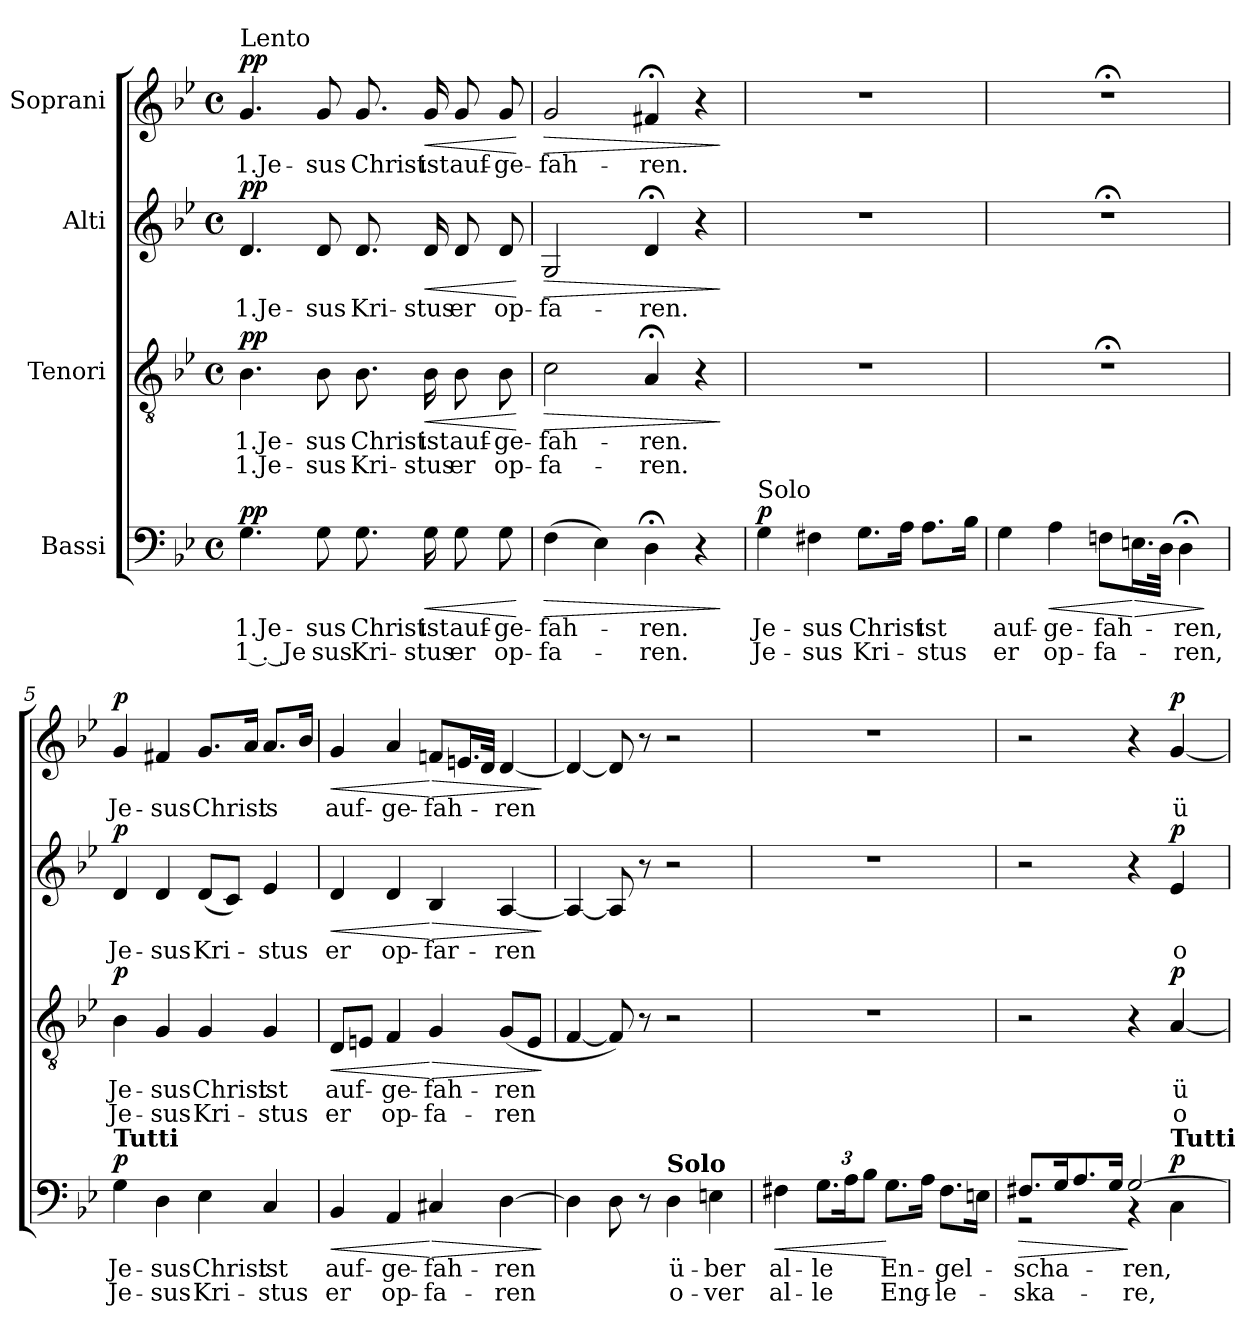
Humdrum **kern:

**kern	**text	**text	**dynam	**kern	**text	**text	**dynam	**kern	**text	**dynam	**kern	**text	**dynam
*part4	*part4	*part4	*part4	*part3	*part3	*part3	*part3	*part2	*part2	*part2	*part1	*part1	*part1
*staff4	*staff4	*staff4	*staff4	*staff3	*staff3	*staff3	*staff3	*staff2	*staff2	*staff2	*staff1	*staff1	*staff1
*I"Bassi	*	*	*	*I"Tenori	*	*	*	*I"Alti	*	*	*I"Soprani	*	*
*clefF4	*	*	*	*clefGv2	*	*	*	*clefG2	*	*	*clefG2	*	*
*k[b-e-]	*	*	*	*k[b-e-]	*	*	*	*k[b-e-]	*	*	*k[b-e-]	*	*
*M4/4	*	*	*	*M4/4	*	*	*	*M4/4	*	*	*M4/4	*	*
*met(c)	*	*	*	*met(c)	*	*	*	*met(c)	*	*	*met(c)	*	*
*MM44	*	*	*	*MM44	*	*	*	*MM44	*	*	*MM44	*	*
=1	=1	=1	=1	=1	=1	=1	=1	=1	=1	=1	=1	=1	=1
!	!	!	!	!	!	!	!	!	!	!	!LO:TX:a:t=Lento	!	!
!	!LO:LY:b	!LO:LY:b	!LO:DY:a	!	!LO:LY:b	!LO:LY:b	!LO:DY:a	!	!LO:LY:b	!LO:DY:a	!	!LO:LY:b	!LO:DY:a
4.G\	1.Je-	1 . Je	pp	4.B-\	1.Je-	1.Je-	pp	4.d/	1.Je-	pp	4.g/	1.Je-	pp
!	!LO:LY:b	!LO:LY:b	!	!	!LO:LY:b	!LO:LY:b	!	!	!LO:LY:b	!	!	!LO:LY:b	!
8G\	-sus	-sus	.	8B-\	-sus	-sus	.	8d/	-sus	.	8g/	-sus	.
!	!LO:LY:b	!LO:LY:b	!	!	!LO:LY:b	!LO:LY:b	!	!	!LO:LY:b	!	!	!LO:LY:b	!
8.G\	Christ	Kri-	.	8.B-\	Christ	Kri-	.	8.d/	Kri-	.	8.g/	Christ	.
!	!LO:LY:b	!LO:LY:b	!LO:HP:b	!	!LO:LY:b	!LO:LY:b	!LO:HP:b	!	!LO:LY:b	!LO:HP:b	!	!LO:LY:b	!LO:HP:b
16G\	ist	-stus	<	16B-\	ist	-stus	<	16d/	-stus	<	16g/	ist	<
!	!LO:LY:b	!LO:LY:b	!	!	!LO:LY:b	!LO:LY:b	!	!	!LO:LY:b	!	!	!LO:LY:b	!
8G\	auf-	er	.	8B-\	auf-	er	.	8d/	er	.	8g/	auf-	.
!	!LO:LY:b	!LO:LY:b	!	!	!LO:LY:b	!LO:LY:b	!	!	!LO:LY:b	!	!	!LO:LY:b	!
8G\	-ge-	op-	.	8B-\	-ge-	op-	.	8d/	op-	.	8g/	-ge-	.
.	.	.	[	.	.	.	[	.	.	[	.	.	[
=2	=2	=2	=2	=2	=2	=2	=2	=2	=2	=2	=2	=2	=2
!	!LO:LY:b	!LO:LY:b	!LO:HP:b	!	!LO:LY:b	!LO:LY:b	!LO:HP:b	!	!LO:LY:b	!LO:HP:b	!	!LO:LY:b	!LO:HP:b
(>4F\	-fah-	-fa-	>	2c\	-fah-	-fa-	>	2G/	-fa-	>	2g/	-fah-	>
4E-\)	.	.	.	.	.	.	.	.	.	.	.	.	.
!	!LO:LY:b	!LO:LY:b	!	!	!LO:LY:b	!LO:LY:b	!	!	!LO:LY:b	!	!	!LO:LY:b	!
4D;<\	-ren.	-ren.	.	4A;</	-ren.	-ren.	.	4d;</	-ren.	.	4f#X;</	-ren.	.
4r	.	.	.	4r	.	.	.	4r	.	.	4r	.	.
.	.	.	]	.	.	.	]	.	.	]	.	.	]
=3	=3	=3	=3	=3	=3	=3	=3	=3	=3	=3	=3	=3	=3
!LO:TX:a:t=Solo	!	!	!	!	!	!	!	!	!	!	!	!	!
!	!LO:LY:b	!LO:LY:b	!LO:DY:a	!	!	!	!	!	!	!	!	!	!
4G\	Je-	Je-	p	1r	.	.	.	1r	.	.	1r	.	.
!	!LO:LY:b	!LO:LY:b	!	!	!	!	!	!	!	!	!	!	!
4F#X\	-sus	-sus	.	.	.	.	.	.	.	.	.	.	.
!	!LO:LY:b	!LO:LY:b	!	!	!	!	!	!	!	!	!	!	!
8.G\L	Christ	Kri-	.	.	.	.	.	.	.	.	.	.	.
16A\Jk	.	.	.	.	.	.	.	.	.	.	.	.	.
!	!LO:LY:b	!LO:LY:b	!	!	!	!	!	!	!	!	!	!	!
8.A\L	ist	-stus	.	.	.	.	.	.	.	.	.	.	.
16B-\Jk	.	.	.	.	.	.	.	.	.	.	.	.	.
=4	=4	=4	=4	=4	=4	=4	=4	=4	=4	=4	=4	=4	=4
!	!LO:LY:b	!LO:LY:b	!	!	!	!	!	!	!	!	!	!	!
4G\	auf-	er	.	1r;<	.	.	.	1r;<	.	.	1r;<	.	.
!	!LO:LY:b	!LO:LY:b	!LO:HP:b	!	!	!	!	!	!	!	!	!	!
4A\	-ge-	op-	<	.	.	.	.	.	.	.	.	.	.
!	!LO:LY:b	!LO:LY:b	!	!	!	!	!	!	!	!	!	!	!
8Fn\L	-fah-	-fa-	.	.	.	.	.	.	.	.	.	.	.
!	!	!	!LO:HP:n=1:b	!	!	!	!	!	!	!	!	!	!
16.En\L	.	.	[ >	.	.	.	.	.	.	.	.	.	.
32D\JJk	.	.	.	.	.	.	.	.	.	.	.	.	.
!	!LO:LY:b	!LO:LY:b	!	!	!	!	!	!	!	!	!	!	!
4D;<\	-ren,	-ren,	.	.	.	.	.	.	.	.	.	.	.
.	.	.	]	.	.	.	.	.	.	.	.	.	.
=5	=5	=5	=5	=5	=5	=5	=5	=5	=5	=5	=5	=5	=5
!LO:TX:a:B:t=Tutti	!	!	!	!	!	!	!	!	!	!	!	!	!
!	!LO:LY:b	!LO:LY:b	!LO:DY:a	!	!LO:LY:b	!LO:LY:b	!LO:DY:a	!	!LO:LY:b	!LO:DY:a	!	!LO:LY:b	!LO:DY:a
4G\	Je-	Je-	p	4B-\	Je-	Je-	p	4d/	Je-	p	4g/	Je-	p
!	!LO:LY:b	!LO:LY:b	!	!	!LO:LY:b	!LO:LY:b	!	!	!LO:LY:b	!	!	!LO:LY:b	!
4D\	-sus	-sus	.	4G/	-sus	-sus	.	4d/	-sus	.	4f#X/	-sus	.
!	!LO:LY:b	!LO:LY:b	!	!	!LO:LY:b	!LO:LY:b	!	!	!LO:LY:b	!	!	!LO:LY:b	!
4E-\	Christ	Kri-	.	4G/	Christ	Kri-	.	(<8d/L	Kri-	.	8.g/L	Christ	.
.	.	.	.	.	.	.	.	8c/J)	.	.	.	.	.
.	.	.	.	.	.	.	.	.	.	.	16a/Jk	.	.
!	!LO:LY:b	!LO:LY:b	!	!	!LO:LY:b	!LO:LY:b	!	!	!LO:LY:b	!	!	!LO:LY:b	!
4C/	ist	-stus	.	4G/	ist	-stus	.	4e-/	-stus	.	8.a/L	is	.
.	.	.	.	.	.	.	.	.	.	.	16b-/Jk	.	.
!!LO:LB:g=z
=6	=6	=6	=6	=6	=6	=6	=6	=6	=6	=6	=6	=6	=6
!	!LO:LY:b	!LO:LY:b	!LO:HP:b	!	!LO:LY:b	!LO:LY:b	!LO:HP:b	!	!LO:LY:b	!LO:HP:b	!	!LO:LY:b	!LO:HP:b
4BB-/	auf-	er	<	8D/L	auf-	er	<	4d/	er	<	4g/	auf-	<
.	.	.	.	8En/J	.	.	.	.	.	.	.	.	.
!	!LO:LY:b	!LO:LY:b	!	!	!LO:LY:b	!LO:LY:b	!	!	!LO:LY:b	!	!	!LO:LY:b	!
4AA/	-ge-	op-	.	4F/	-ge-	op-	.	4d/	op-	.	4a/	-ge-	.
!	!LO:LY:b	!LO:LY:b	!LO:HP:n=1:b	!	!LO:LY:b	!LO:LY:b	!LO:HP:n=1:b	!	!LO:LY:b	!LO:HP:n=1:b	!	!LO:LY:b	!LO:HP:n=1:b
4C#X/	-fah-	-fa-	[ >	4G/	-fah-	-fa-	[ >	4B-/	-far-	[ >	8fn/L	-fah-	[ >
.	.	.	.	.	.	.	.	.	.	.	16.en/L	.	.
.	.	.	.	.	.	.	.	.	.	.	32d/JJk	.	.
!	!LO:LY:b	!LO:LY:b	!	!	!LO:LY:b	!LO:LY:b	!	!	!LO:LY:b	!	!	!LO:LY:b	!
[4D\	-ren	-ren	.	(<8G/L	-ren	-ren	.	[4A/	-ren	.	[4d/	-ren	.
.	.	.	.	8E/J	.	.	.	.	.	.	.	.	.
.	.	.	]	.	.	.	]	.	.	]	.	.	]
=7	=7	=7	=7	=7	=7	=7	=7	=7	=7	=7	=7	=7	=7
4D\]	.	.	.	[4F/	.	.	.	4A/_	.	.	4d/_	.	.
8D\	.	.	.	8F/])	.	.	.	8A/]	.	.	8d/]	.	.
8r	.	.	.	8r	.	.	.	8r	.	.	8r	.	.
!LO:TX:a:B:t=Solo	!	!	!	!	!	!	!	!	!	!	!	!	!
!	!LO:LY:b	!LO:LY:b	!	!	!	!	!	!	!	!	!	!	!
4D\	ü-	o-	.	2r	.	.	.	2r	.	.	2r	.	.
!	!LO:LY:b	!LO:LY:b	!	!	!	!	!	!	!	!	!	!	!
4En\	-ber	-ver	.	.	.	.	.	.	.	.	.	.	.
=8	=8	=8	=8	=8	=8	=8	=8	=8	=8	=8	=8	=8	=8
!	!LO:LY:b	!LO:LY:b	!LO:HP:b	!	!	!	!	!	!	!	!	!	!
4F#X\	al-	al-	<	1r	.	.	.	1r	.	.	1r	.	.
*Xbrackettup	*	*	*	*	*	*	*	*	*	*	*	*	*
!	!LO:LY:b	!LO:LY:b	!	!	!	!	!	!	!	!	!	!	!
12.G\L	-le	-le	.	.	.	.	.	.	.	.	.	.	.
24A\K	.	.	.	.	.	.	.	.	.	.	.	.	.
12B-\J	.	.	.	.	.	.	.	.	.	.	.	.	.
!	!LO:LY:b	!LO:LY:b	!	!	!	!	!	!	!	!	!	!	!
8.G\L	En-	Eng-	[	.	.	.	.	.	.	.	.	.	.
16A\Jk	.	.	.	.	.	.	.	.	.	.	.	.	.
!	!LO:LY:b	!LO:LY:b	!	!	!	!	!	!	!	!	!	!	!
8.F#\L	-gel-	-le-	.	.	.	.	.	.	.	.	.	.	.
16En\Jk	.	.	.	.	.	.	.	.	.	.	.	.	.
=9	=9	=9	=9	=9	=9	=9	=9	=9	=9	=9	=9	=9	=9
!	!LO:LY:b	!LO:LY:b	!LO:HP:b	!	!	!	!	!	!	!	!	!	!
*^	*	*	*	*	*	*	*	*	*	*	*	*	*
8.F#X/L	2r	-scha-	-ska-	>	2r	.	.	.	2r	.	.	2r	.	.
16G/K	.	.	.	.	.	.	.	.	.	.	.	.	.	.
8.A/	.	.	.	.	.	.	.	.	.	.	.	.	.	.
16G/Jk	.	.	.	.	.	.	.	.	.	.	.	.	.	.
!	!	!LO:LY:b	!LO:LY:b	!	!	!	!	!	!	!	!	!	!	!
[2G/	4r	-ren,	-re,	]	4r	.	.	.	4r	.	.	4r	.	.
!	!LO:TX:a:B:t=Tutti	!	!	!	!	!	!	!	!	!	!	!	!	!
!	!	!	!	!LO:DY:a	!	!LO:LY:b	!LO:LY:b	!LO:DY:a	!	!LO:LY:b	!LO:DY:a	!	!LO:LY:b	!LO:DY:a
.	4C\	.	.	p	[4A/	ü-	o-	p	4e-/	o-	p	[4g/	ü-	p
*v	*v	*	*	*	*	*	*	*	*	*	*	*	*	*
=	=	=	=	=	=	=	=	=	=	=	=	=	=
*-	*-	*-	*-	*-	*-	*-	*-	*-	*-	*-	*-	*-	*-
